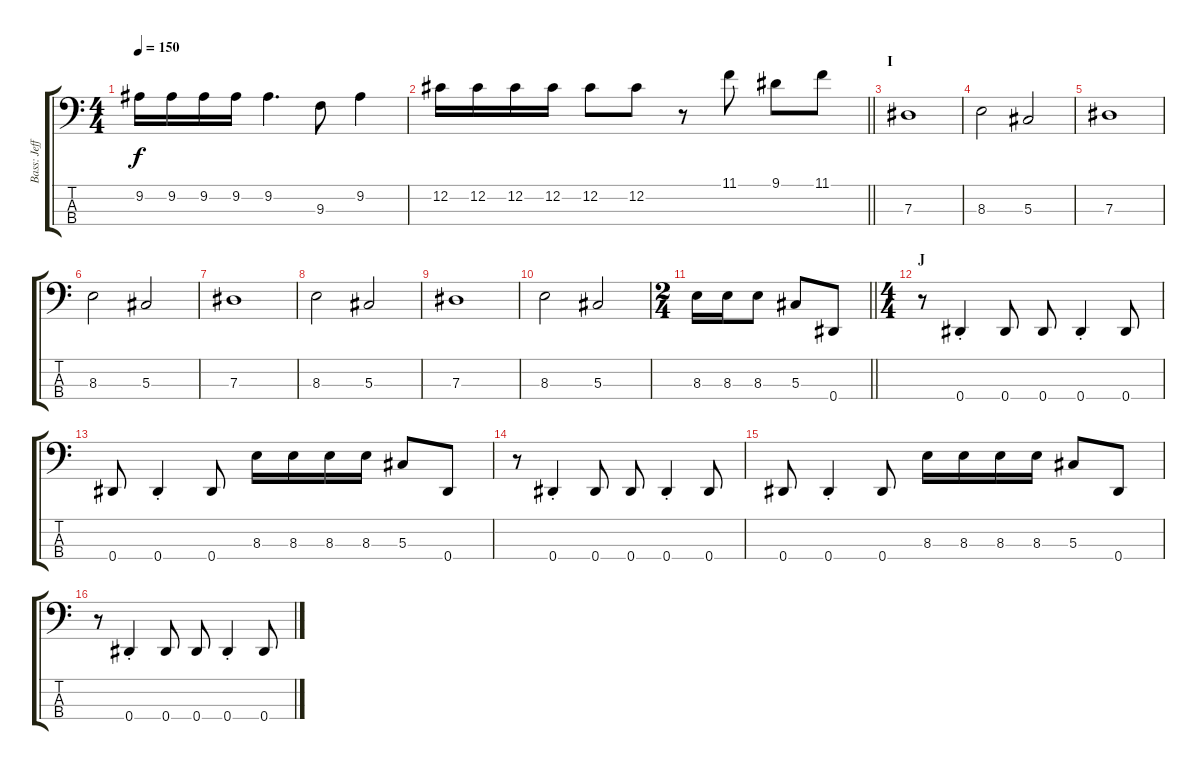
\track ("Bass: Jeff" "Bass: Jeff") {instrument electricbassfinger}
\staff {score tabs}
\tuning (Gb2 Db2 Ab1 Eb1) {hide}
\ts (4 4)
\tempo 150
\clef f4
\ks c
9.2.16{dy f} 9.2.16 9.2.16 9.2.16 9.2.4{d} 9.3.8 9.2.4 |
\barLineRight lightlight
12.2.16 12.2.16 12.2.16 12.2.16 12.2.8 12.2.8 r.8 11.1.8 9.1.8 11.1.8 |
\section ("" "I")
7.3.1 |
8.3.2 5.3.2 |
7.3.1 |
8.3.2 5.3.2 |
7.3.1 |
8.3.2 5.3.2 |
7.3.1 |
8.3.2 5.3.2 |
\ts (2 4)
\barLineRight lightlight
8.3.16 8.3.16 8.3.8 5.3.8 0.4.8 |
\ts (4 4)
\section ("" "J")
r.8 0.4{st}.4 0.4.8 0.4.8 0.4{st}.4 0.4.8 |
0.4.8 0.4{st}.4 0.4.8 8.3.16 8.3.16 8.3.16 8.3.16 5.3.8 0.4.8 |
r.8 0.4{st}.4 0.4.8 0.4.8 0.4{st}.4 0.4.8 |
0.4.8 0.4{st}.4 0.4.8 8.3.16 8.3.16 8.3.16 8.3.16 5.3.8 0.4.8 |
r.8 0.4{st}.4 0.4.8 0.4.8 0.4{st}.4 0.4.8
